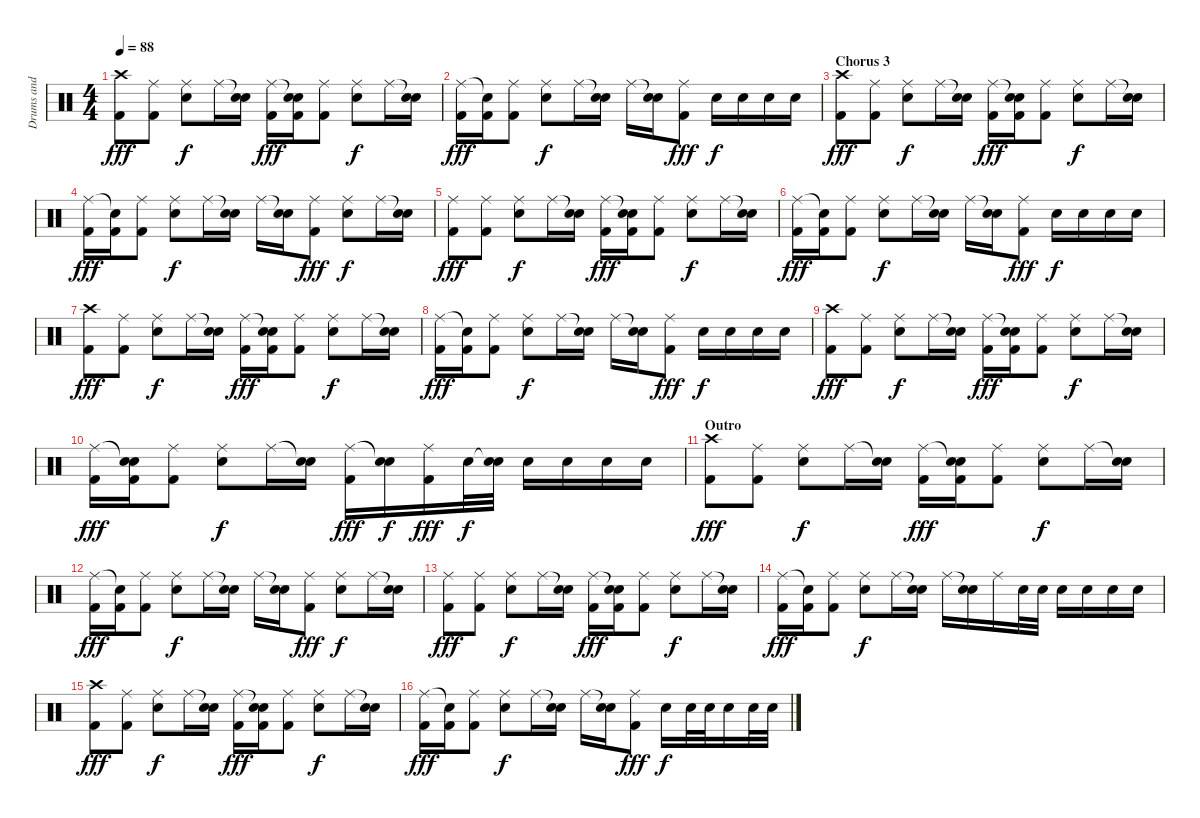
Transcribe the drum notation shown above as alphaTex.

\track ("Drums and Percussion" "Drums and ") {instrument percussion}
\staff {score}
\articulation defaults
\ts (4 4)
\tempo 88
\clef neutral
\ks c
("Crash high (hit)" "Kick (hit) 2").8{dy fff} ("Ride (middle)" "Kick (hit) 2").8 ("Ride (middle)" "Snare (hit) 2").8{dy f} "Ride (middle)".16 ("Snare (hit)"{t} "Snare (hit) 2").16 ("Ride (middle)" "Kick (hit) 2").16{dy fff} ("Snare (hit)"{t} "Snare (hit) 2" "Kick (hit) 2").16 ("Ride (middle)" "Kick (hit) 2").8 ("Ride (middle)" "Snare (hit) 2").8{dy f} "Ride (middle)".16 ("Snare (hit)"{t} "Snare (hit) 2").16 |
("Ride (middle)" "Kick (hit) 2").16{dy fff} ("Snare (hit)"{t} "Kick (hit) 2").16 ("Ride (middle)" "Kick (hit) 2").8 ("Ride (middle)" "Snare (hit) 2").8{dy f} "Ride (middle)".16 ("Snare (hit)"{t} "Snare (hit) 2").16 "Ride (middle)".16 ("Snare (hit)"{t} "Snare (hit) 2").16 ("Ride (middle)" "Kick (hit) 2").8{dy fff} "Snare (hit) 2".16{dy f} "Snare (hit) 2".16 "Snare (hit) 2".16 "Snare (hit) 2".16 |
\section ("" "Chorus 3")
("Crash high (hit)" "Kick (hit) 2").8{dy fff} ("Ride (middle)" "Kick (hit) 2").8 ("Ride (middle)" "Snare (hit) 2").8{dy f} "Ride (middle)".16 ("Snare (hit)"{t} "Snare (hit) 2").16 ("Ride (middle)" "Kick (hit) 2").16{dy fff} ("Snare (hit)"{t} "Snare (hit) 2" "Kick (hit) 2").16 ("Ride (middle)" "Kick (hit) 2").8 ("Ride (middle)" "Snare (hit) 2").8{dy f} "Ride (middle)".16 ("Snare (hit)"{t} "Snare (hit) 2").16 |
("Ride (middle)" "Kick (hit) 2").16{dy fff} ("Snare (hit)"{t} "Kick (hit) 2").16 ("Ride (middle)" "Kick (hit) 2").8 ("Ride (middle)" "Snare (hit) 2").8{dy f} "Ride (middle)".16 ("Snare (hit)"{t} "Snare (hit) 2").16 "Ride (middle)".16 ("Snare (hit)"{t} "Snare (hit) 2").16 ("Ride (middle)" "Kick (hit) 2").8{dy fff} ("Ride (middle)" "Snare (hit) 2").8{dy f} "Ride (middle)".16 ("Snare (hit)"{t} "Snare (hit) 2").16 |
("Ride (middle)" "Kick (hit) 2").8{dy fff} ("Ride (middle)" "Kick (hit) 2").8 ("Ride (middle)" "Snare (hit) 2").8{dy f} "Ride (middle)".16 ("Snare (hit)"{t} "Snare (hit) 2").16 ("Ride (middle)" "Kick (hit) 2").16{dy fff} ("Snare (hit)"{t} "Snare (hit) 2" "Kick (hit) 2").16 ("Ride (middle)" "Kick (hit) 2").8 ("Ride (middle)" "Snare (hit) 2").8{dy f} "Ride (middle)".16 ("Snare (hit)"{t} "Snare (hit) 2").16 |
("Ride (middle)" "Kick (hit) 2").16{dy fff} ("Snare (hit)"{t} "Kick (hit) 2").16 ("Ride (middle)" "Kick (hit) 2").8 ("Ride (middle)" "Snare (hit) 2").8{dy f} "Ride (middle)".16 ("Snare (hit)"{t} "Snare (hit) 2").16 "Ride (middle)".16 ("Snare (hit)"{t} "Snare (hit) 2").16 ("Ride (middle)" "Kick (hit) 2").8{dy fff} "Snare (hit) 2".16{dy f} "Snare (hit) 2".16 "Snare (hit) 2".16 "Snare (hit) 2".16 |
("Crash high (hit)" "Kick (hit) 2").8{dy fff} ("Ride (middle)" "Kick (hit) 2").8 ("Ride (middle)" "Snare (hit) 2").8{dy f} "Ride (middle)".16 ("Snare (hit)"{t} "Snare (hit) 2").16 ("Ride (middle)" "Kick (hit) 2").16{dy fff} ("Snare (hit)"{t} "Snare (hit) 2" "Kick (hit) 2").16 ("Ride (middle)" "Kick (hit) 2").8 ("Ride (middle)" "Snare (hit) 2").8{dy f} "Ride (middle)".16 ("Snare (hit)"{t} "Snare (hit) 2").16 |
("Ride (middle)" "Kick (hit) 2").16{dy fff} ("Snare (hit)"{t} "Kick (hit) 2").16 ("Ride (middle)" "Kick (hit) 2").8 ("Ride (middle)" "Snare (hit) 2").8{dy f} "Ride (middle)".16 ("Snare (hit)"{t} "Snare (hit) 2").16 "Ride (middle)".16 ("Snare (hit)"{t} "Snare (hit) 2").16 ("Ride (middle)" "Kick (hit) 2").8{dy fff} "Snare (hit) 2".16{dy f} "Snare (hit) 2".16 "Snare (hit) 2".16 "Snare (hit) 2".16 |
("Crash high (hit)" "Kick (hit) 2").8{dy fff} ("Ride (middle)" "Kick (hit) 2").8 ("Ride (middle)" "Snare (hit) 2").8{dy f} "Ride (middle)".16 ("Snare (hit)"{t} "Snare (hit) 2").16 ("Ride (middle)" "Kick (hit) 2").16{dy fff} ("Snare (hit)"{t} "Snare (hit) 2" "Kick (hit) 2").16 ("Ride (middle)" "Kick (hit) 2").8 ("Ride (middle)" "Snare (hit) 2").8{dy f} "Ride (middle)".16 ("Snare (hit)"{t} "Snare (hit) 2").16 |
("Ride (middle)" "Kick (hit) 2").16{dy fff} ("Snare (hit)"{t} "Snare (hit) 2" "Kick (hit) 2").16 ("Ride (middle)" "Kick (hit) 2").8 ("Ride (middle)" "Snare (hit) 2").8{dy f} "Ride (middle)".16 ("Snare (hit)"{t} "Snare (hit) 2").16 ("Ride (middle)" "Kick (hit) 2").16{dy fff} ("Snare (hit)"{t} "Snare (hit) 2").16{dy f} ("Ride (middle)" "Kick (hit) 2").16{dy fff} "Snare (hit) 2".32{dy f} ("Snare (hit)"{t} "Snare (hit) 2").32 "Snare (hit) 2".16 "Snare (hit) 2".16 "Snare (hit) 2".16 "Snare (hit) 2".16 |
\section ("" "Outro")
("Crash high (hit)" "Kick (hit) 2").8{dy fff} ("Ride (middle)" "Kick (hit) 2").8 ("Ride (middle)" "Snare (hit) 2").8{dy f} "Ride (middle)".16 ("Snare (hit)"{t} "Snare (hit) 2").16 ("Ride (middle)" "Kick (hit) 2").16{dy fff} ("Snare (hit)"{t} "Snare (hit) 2" "Kick (hit) 2").16 ("Ride (middle)" "Kick (hit) 2").8 ("Ride (middle)" "Snare (hit) 2").8{dy f} "Ride (middle)".16 ("Snare (hit)"{t} "Snare (hit) 2").16 |
("Ride (middle)" "Kick (hit) 2").16{dy fff} ("Snare (hit)"{t} "Kick (hit) 2").16 ("Ride (middle)" "Kick (hit) 2").8 ("Ride (middle)" "Snare (hit) 2").8{dy f} "Ride (middle)".16 ("Snare (hit)"{t} "Snare (hit) 2").16 "Ride (middle)".16 ("Snare (hit)"{t} "Snare (hit) 2").16 ("Ride (middle)" "Kick (hit) 2").8{dy fff} ("Ride (middle)" "Snare (hit) 2").8{dy f} "Ride (middle)".16 ("Snare (hit)"{t} "Snare (hit) 2").16 |
("Ride (middle)" "Kick (hit) 2").8{dy fff} ("Ride (middle)" "Kick (hit) 2").8 ("Ride (middle)" "Snare (hit) 2").8{dy f} "Ride (middle)".16 ("Snare (hit)"{t} "Snare (hit) 2").16 ("Ride (middle)" "Kick (hit) 2").16{dy fff} ("Snare (hit)"{t} "Snare (hit) 2" "Kick (hit) 2").16 ("Ride (middle)" "Kick (hit) 2").8 ("Ride (middle)" "Snare (hit) 2").8{dy f} "Ride (middle)".16 ("Snare (hit)"{t} "Snare (hit) 2").16 |
("Ride (middle)" "Kick (hit) 2").16{dy fff} ("Snare (hit)"{t} "Kick (hit) 2").16 ("Ride (middle)" "Kick (hit) 2").8 ("Ride (middle)" "Snare (hit) 2").8{dy f} "Ride (middle)".16 ("Snare (hit)"{t} "Snare (hit) 2").16 "Ride (middle)".16 ("Snare (hit)"{t} "Snare (hit) 2").16 "Ride (middle)".16 "Snare (hit) 2".32 "Snare (hit) 2".32 "Snare (hit) 2".16 "Snare (hit) 2".16 "Snare (hit) 2".16 "Snare (hit) 2".16 |
("Crash high (hit)" "Kick (hit) 2").8{dy fff} ("Ride (middle)" "Kick (hit) 2").8 ("Ride (middle)" "Snare (hit) 2").8{dy f} "Ride (middle)".16 ("Snare (hit)"{t} "Snare (hit) 2").16 ("Ride (middle)" "Kick (hit) 2").16{dy fff} ("Snare (hit)"{t} "Snare (hit) 2" "Kick (hit) 2").16 ("Ride (middle)" "Kick (hit) 2").8 ("Ride (middle)" "Snare (hit) 2").8{dy f} "Ride (middle)".16 ("Snare (hit)"{t} "Snare (hit) 2").16 |
("Ride (middle)" "Kick (hit) 2").16{dy fff} ("Snare (hit)"{t} "Kick (hit) 2").16 ("Ride (middle)" "Kick (hit) 2").8 ("Ride (middle)" "Snare (hit) 2").8{dy f} "Ride (middle)".16 ("Snare (hit)"{t} "Snare (hit) 2").16 "Ride (middle)".16 ("Snare (hit)"{t} "Snare (hit) 2").16 ("Ride (middle)" "Kick (hit) 2").8{dy fff} "Snare (hit) 2".16{dy f} "Snare (hit) 2".32 "Snare (hit) 2".32 "Snare (hit) 2".16 "Snare (hit) 2".32 "Snare (hit) 2".32
